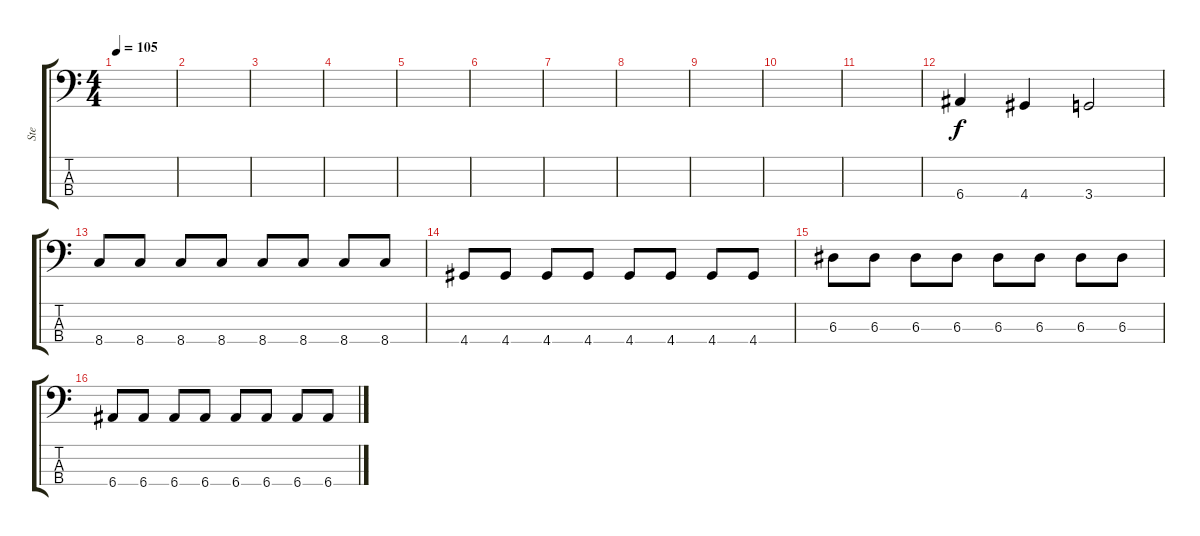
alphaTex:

\track ("Ste" "Ste") {instrument electricbassfinger}
\staff {score tabs}
\tuning (G2 D2 A1 E1) {hide}
\ts (4 4)
\tempo 105
\clef f4
\ks c
|
|
|
|
|
|
|
|
|
|
|
6.4.4 4.4.4 3.4.2 |
8.4.8 8.4.8 8.4.8 8.4.8 8.4.8 8.4.8 8.4.8 8.4.8 |
4.4.8 4.4.8 4.4.8 4.4.8 4.4.8 4.4.8 4.4.8 4.4.8 |
6.3.8 6.3.8 6.3.8 6.3.8 6.3.8 6.3.8 6.3.8 6.3.8 |
6.4.8 6.4.8 6.4.8 6.4.8 6.4.8 6.4.8 6.4.8 6.4.8
